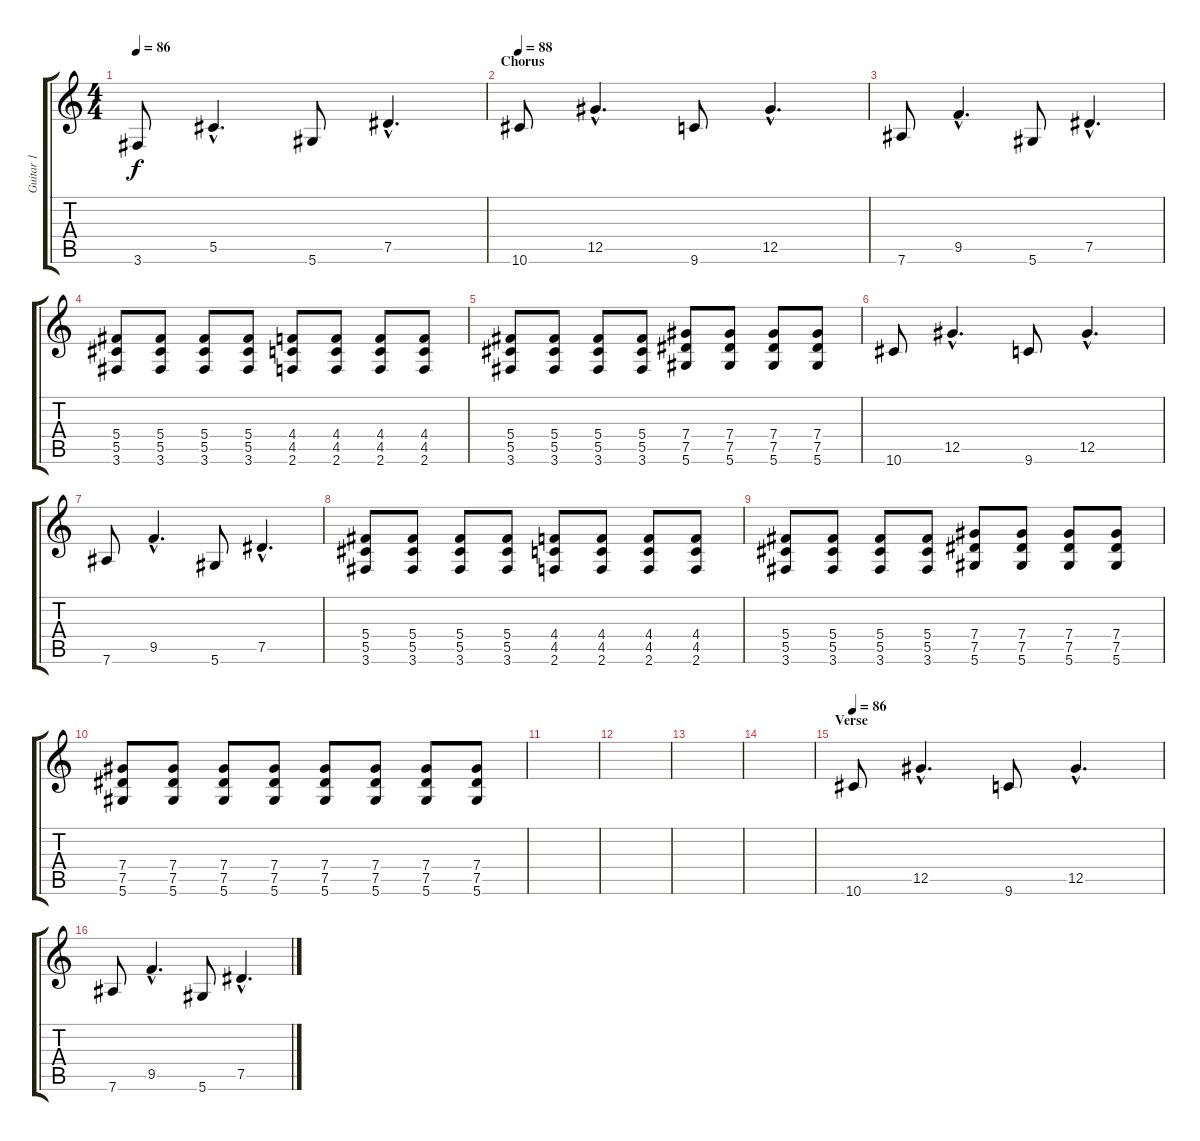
\track ("Guitar 1" "Guitar 1") {instrument electricguitarjazz}
\staff {score tabs}
\tuning (Eb4 Bb3 Gb3 Db3 Ab2 Eb2) {hide}
\ts (4 4)
\tempo 86
\clef g2
\ks c
3.6.8{dy f} 5.5{hac}.4{d} 5.6.8 7.5{hac}.4{d} |
\section ("" "Chorus")
\tempo 88
10.6.8{volume 10 instrument electricguitarjazz} 12.5{hac}.4{d} 9.6.8 12.5{hac}.4{d} |
7.6.8 9.5{hac}.4{d} 5.6.8 7.5{hac}.4{d} |
(5.4 5.5 3.6).8{volume 7 instrument overdrivenguitar} (5.4 5.5 3.6).8 (5.4 5.5 3.6).8 (5.4 5.5 3.6).8 (4.4 4.5 2.6).8 (4.4 4.5 2.6).8 (4.4 4.5 2.6).8 (4.4 4.5 2.6).8 |
(5.4 5.5 3.6).8 (5.4 5.5 3.6).8 (5.4 5.5 3.6).8 (5.4 5.5 3.6).8 (7.4 7.5 5.6).8 (7.4 7.5 5.6).8 (7.4 7.5 5.6).8 (7.4 7.5 5.6).8 |
10.6.8{volume 10 instrument electricguitarjazz} 12.5{hac}.4{d} 9.6.8 12.5{hac}.4{d} |
7.6.8 9.5{hac}.4{d} 5.6.8 7.5{hac}.4{d} |
(5.4 5.5 3.6).8{volume 7 instrument overdrivenguitar} (5.4 5.5 3.6).8 (5.4 5.5 3.6).8 (5.4 5.5 3.6).8 (4.4 4.5 2.6).8 (4.4 4.5 2.6).8 (4.4 4.5 2.6).8 (4.4 4.5 2.6).8 |
(5.4 5.5 3.6).8 (5.4 5.5 3.6).8 (5.4 5.5 3.6).8 (5.4 5.5 3.6).8 (7.4 7.5 5.6).8 (7.4 7.5 5.6).8 (7.4 7.5 5.6).8 (7.4 7.5 5.6).8 |
(7.4 7.5 5.6).8 (7.4 7.5 5.6).8 (7.4 7.5 5.6).8 (7.4 7.5 5.6).8 (7.4 7.5 5.6).8 (7.4 7.5 5.6).8 (7.4 7.5 5.6).8 (7.4 7.5 5.6).8 |
|
|
|
|
\section ("" "Verse")
\tempo 86
10.6.8 12.5{hac}.4{d} 9.6.8 12.5{hac}.4{d} |
7.6.8 9.5{hac}.4{d} 5.6.8 7.5{hac}.4{d}
